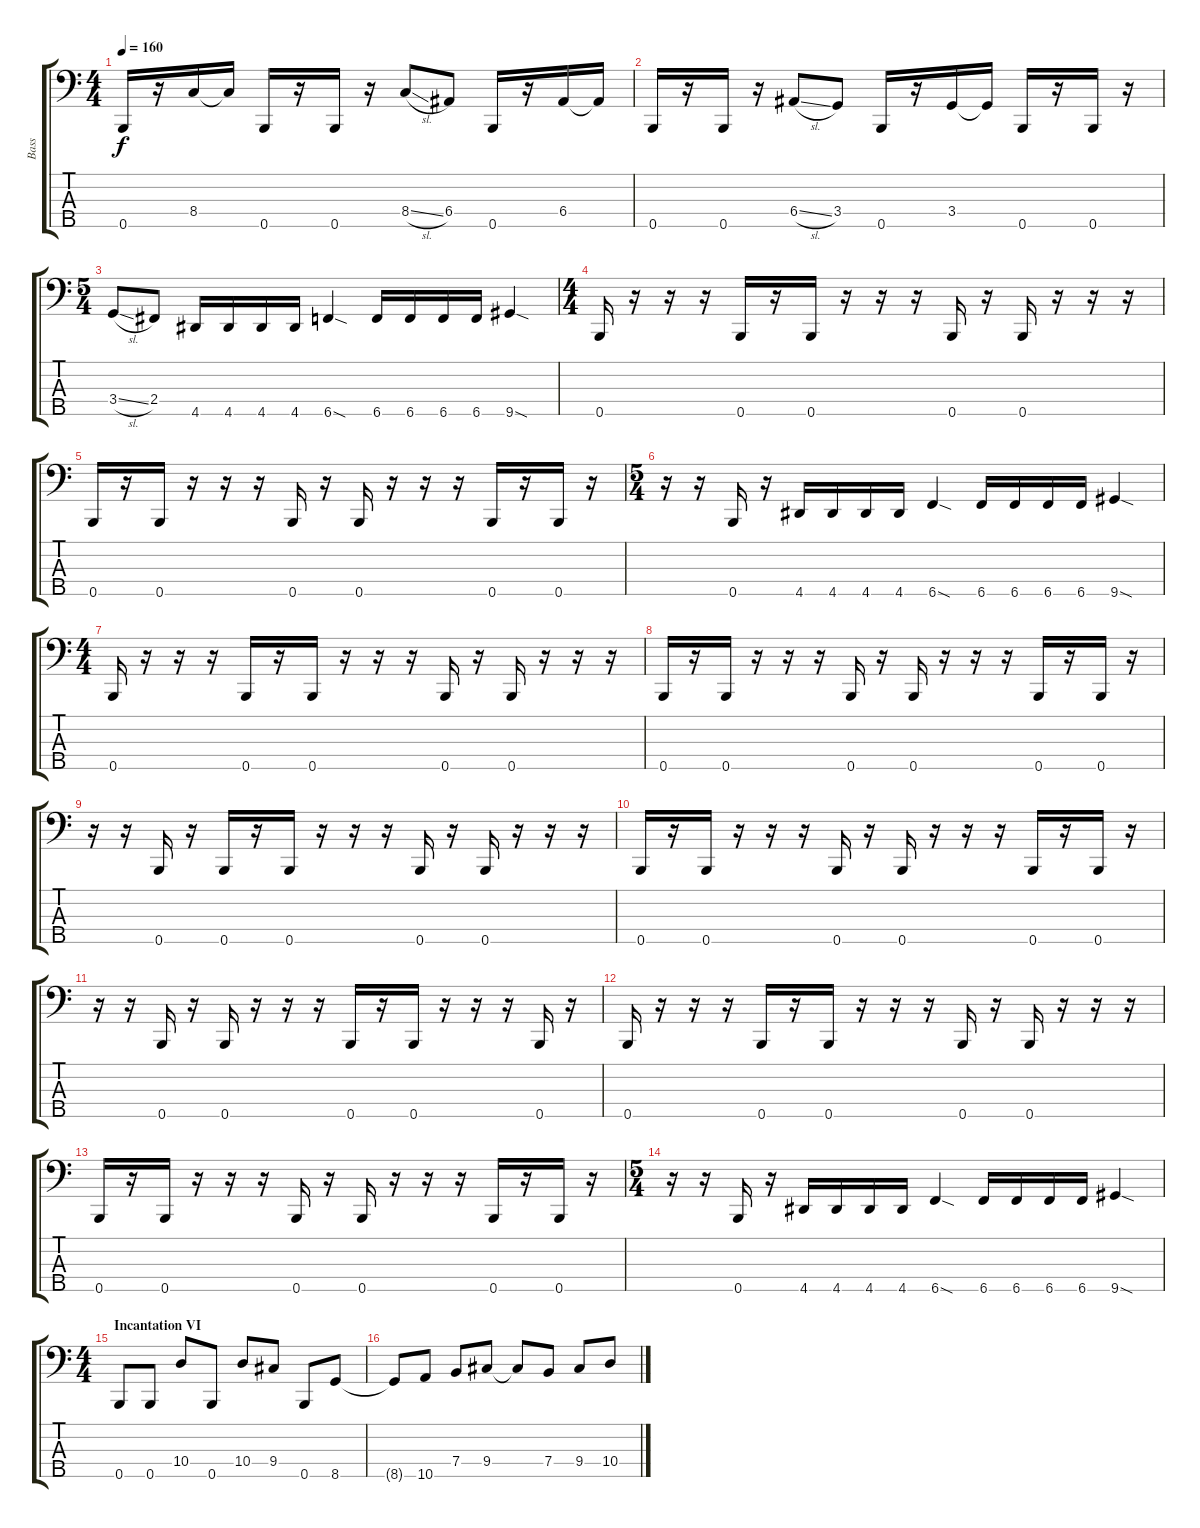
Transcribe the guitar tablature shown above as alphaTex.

\track ("Bass" "Bass") {instrument electricbasspick}
\staff {score tabs}
\tuning (G2 D2 A1 E1 B0) {hide}
\ts (4 4)
\tempo 160
\clef f4
\ks c
0.5.16{dy f} r.16 8.4.16 8.4{t}.16 0.5.16 r.16 0.5.16 r.16 8.4{sl}.8 6.4.8 0.5.16 r.16 6.4.16 6.4{t}.16 |
0.5.16 r.16 0.5.16 r.16 6.4{sl}.8 3.4.8 0.5.16 r.16 3.4.16 3.4{t}.16 0.5.16 r.16 0.5.16 r.16 |
\ts (5 4)
3.4{sl}.8 2.4.8 4.5.16 4.5.16 4.5.16 4.5.16 6.5{sod}.4 6.5.16 6.5.16 6.5.16 6.5.16 9.5{sod}.4 |
\ts (4 4)
\section ("" "")
0.5.16 r.16 r.16 r.16 0.5.16 r.16 0.5.16 r.16 r.16 r.16 0.5.16 r.16 0.5.16 r.16 r.16 r.16 |
0.5.16 r.16 0.5.16 r.16 r.16 r.16 0.5.16 r.16 0.5.16 r.16 r.16 r.16 0.5.16 r.16 0.5.16 r.16 |
\ts (5 4)
r.16 r.16 0.5.16 r.16 4.5.16 4.5.16 4.5.16 4.5.16 6.5{sod}.4 6.5.16 6.5.16 6.5.16 6.5.16 9.5{sod}.4 |
\ts (4 4)
0.5.16 r.16 r.16 r.16 0.5.16 r.16 0.5.16 r.16 r.16 r.16 0.5.16 r.16 0.5.16 r.16 r.16 r.16 |
0.5.16 r.16 0.5.16 r.16 r.16 r.16 0.5.16 r.16 0.5.16 r.16 r.16 r.16 0.5.16 r.16 0.5.16 r.16 |
r.16 r.16 0.5.16 r.16 0.5.16 r.16 0.5.16 r.16 r.16 r.16 0.5.16 r.16 0.5.16 r.16 r.16 r.16 |
0.5.16 r.16 0.5.16 r.16 r.16 r.16 0.5.16 r.16 0.5.16 r.16 r.16 r.16 0.5.16 r.16 0.5.16 r.16 |
r.16 r.16 0.5.16 r.16 0.5.16 r.16 r.16 r.16 0.5.16 r.16 0.5.16 r.16 r.16 r.16 0.5.16 r.16 |
0.5.16 r.16 r.16 r.16 0.5.16 r.16 0.5.16 r.16 r.16 r.16 0.5.16 r.16 0.5.16 r.16 r.16 r.16 |
0.5.16 r.16 0.5.16 r.16 r.16 r.16 0.5.16 r.16 0.5.16 r.16 r.16 r.16 0.5.16 r.16 0.5.16 r.16 |
\ts (5 4)
r.16 r.16 0.5.16 r.16 4.5.16 4.5.16 4.5.16 4.5.16 6.5{sod}.4 6.5.16 6.5.16 6.5.16 6.5.16 9.5{sod}.4 |
\ts (4 4)
\section ("" "Incantation VI")
0.5.8 0.5.8 10.4.8 0.5.8 10.4.8 9.4.8 0.5.8 8.5.8 |
8.5{t}.8 10.5.8 7.4.8 9.4.8 9.4{t}.8 7.4.8 9.4.8 10.4.8
